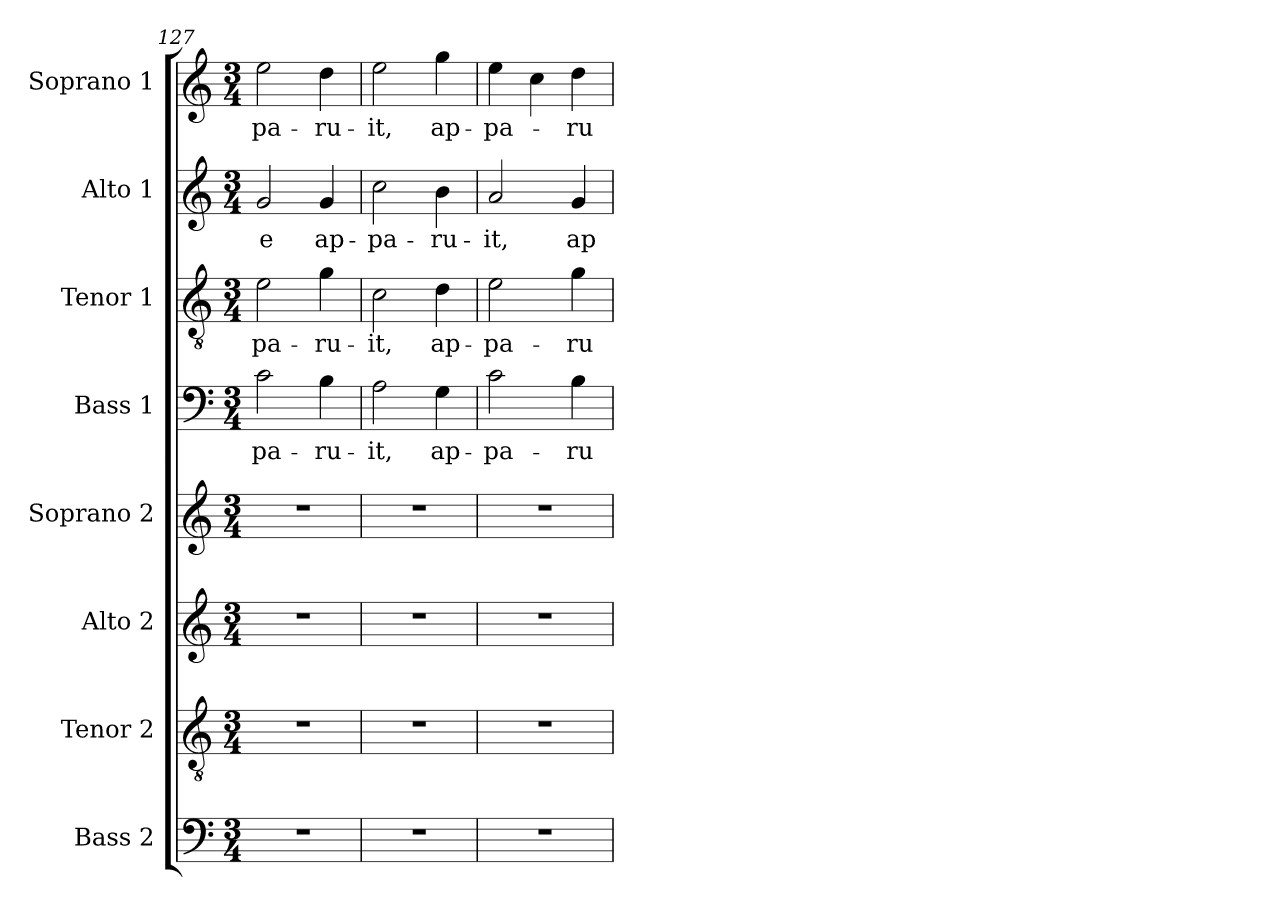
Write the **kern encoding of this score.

**kern	**kern	**kern	**kern	**kern	**text	**kern	**text	**kern	**text	**kern	**text
*part8	*part7	*part6	*part5	*part4	*part4	*part3	*part3	*part2	*part2	*part1	*part1
*staff8	*staff7	*staff6	*staff5	*staff4	*staff4	*staff3	*staff3	*staff2	*staff2	*staff1	*staff1
*I"Bass 2	*I"Tenor 2	*I"Alto 2	*I"Soprano 2	*I"Bass 1	*	*I"Tenor 1	*	*I"Alto 1	*	*I"Soprano 1	*
*I'B2	*I'T2	*I'A2	*I'S2	*I'B1	*	*I'T1	*	*I'A1	*	*I'S1	*
*clefF4	*clefGv2	*clefG2	*clefG2	*clefF4	*	*clefGv2	*	*clefG2	*	*clefG2	*
*	*ITrd7c12	*	*	*	*	*ITrd7c12	*	*	*	*	*
*k[]	*k[]	*k[]	*k[]	*k[]	*	*k[]	*	*k[]	*	*k[]	*
*C:	*C:	*C:	*C:	*C:	*	*C:	*	*C:	*	*C:	*
*M3/4	*M3/4	*M3/4	*M3/4	*M3/4	*	*M3/4	*	*M3/4	*	*M3/4	*
=127	=127	=127	=127	=127	=127	=127	=127	=127	=127	=127	=127
!LO:N:vis=1	!LO:N:vis=1	!LO:N:vis=1	!LO:N:vis=1	!	!	!	!	!	!	!	!
!	!	!	!	!	!LO:LY:b:color=#000000	!	!	!	!	!	!
!	!	!	!	!	!	!	!LO:LY:b:color=#000000	!	!	!	!
!	!	!	!	!	!	!	!	!	!LO:LY:b:color=#000000	!	!
!	!	!	!	!	!	!	!	!	!	!	!LO:LY:b:color=#000000
2.r	2.r	2.r	2.r	2ci\	-pa-	2Ei\	-pa-	2gi/	-e	2eei\	-pa-
!	!	!	!	!	!LO:LY:b:color=#000000	!	!	!	!	!	!
!	!	!	!	!	!	!	!LO:LY:b:color=#000000	!	!	!	!
!	!	!	!	!	!	!	!	!	!LO:LY:b:color=#000000	!	!
!	!	!	!	!	!	!	!	!	!	!	!LO:LY:b:color=#000000
.	.	.	.	4Bi\	-ru-	4Gi\	-ru-	4gi/	ap-	4ddi\	-ru-
=128	=128	=128	=128	=128	=128	=128	=128	=128	=128	=128	=128
!LO:N:vis=1	!LO:N:vis=1	!LO:N:vis=1	!LO:N:vis=1	!	!	!	!	!	!	!	!
!	!	!	!	!	!LO:LY:b:color=#000000	!	!	!	!	!	!
!	!	!	!	!	!	!	!LO:LY:b:color=#000000	!	!	!	!
!	!	!	!	!	!	!	!	!	!LO:LY:b:color=#000000	!	!
!	!	!	!	!	!	!	!	!	!	!	!LO:LY:b:color=#000000
2.r	2.r	2.r	2.r	2Ai\	-it,	2Ci\	-it,	2cci\	-pa-	2eei\	-it,
!	!	!	!	!	!LO:LY:b:color=#000000	!	!	!	!	!	!
!	!	!	!	!	!	!	!LO:LY:b:color=#000000	!	!	!	!
!	!	!	!	!	!	!	!	!	!LO:LY:b:color=#000000	!	!
!	!	!	!	!	!	!	!	!	!	!	!LO:LY:b:color=#000000
.	.	.	.	4Gi\	ap-	4Di\	ap-	4bi\	-ru-	4ggi\	ap-
=129	=129	=129	=129	=129	=129	=129	=129	=129	=129	=129	=129
!LO:N:vis=1	!LO:N:vis=1	!LO:N:vis=1	!LO:N:vis=1	!	!	!	!	!	!	!	!
!	!	!	!	!	!LO:LY:b:color=#000000	!	!	!	!	!	!
!	!	!	!	!	!	!	!LO:LY:b:color=#000000	!	!	!	!
!	!	!	!	!	!	!	!	!	!LO:LY:b:color=#000000	!	!
!	!	!	!	!	!	!	!	!	!	!	!LO:LY:b:color=#000000
2.r	2.r	2.r	2.r	2ci\	-pa-	2Ei\	-pa-	2ai/	-it,	4eei\	-pa-
.	.	.	.	.	.	.	.	.	.	4cci\	.
!	!	!	!	!	!LO:LY:b:color=#000000	!	!	!	!	!	!
!	!	!	!	!	!	!	!LO:LY:b:color=#000000	!	!	!	!
!	!	!	!	!	!	!	!	!	!LO:LY:b:color=#000000	!	!
!	!	!	!	!	!	!	!	!	!	!	!LO:LY:b:color=#000000
.	.	.	.	4Bi\	-ru-	4Gi\	-ru-	4gi/	ap-	4ddi\	-ru-
=	=	=	=	=	=	=	=	=	=	=	=
*-	*-	*-	*-	*-	*-	*-	*-	*-	*-	*-	*-
